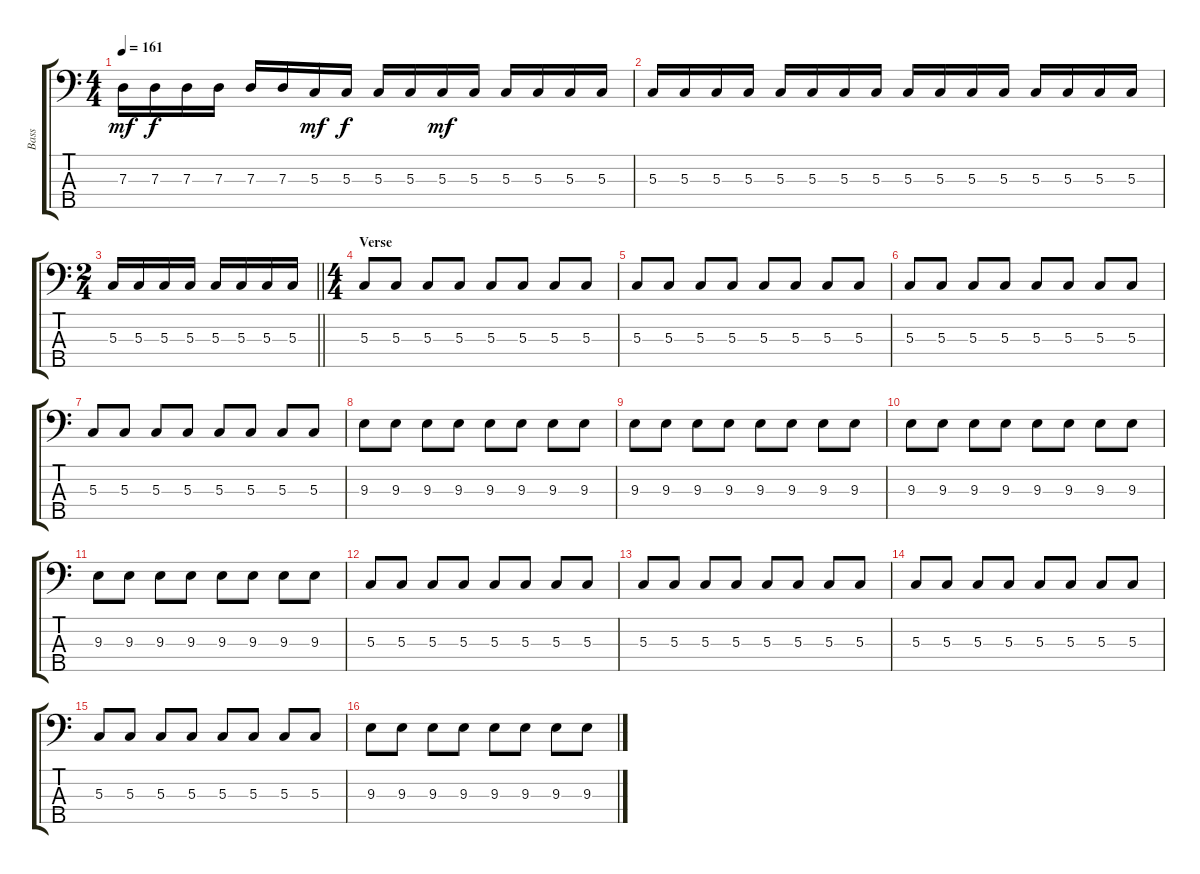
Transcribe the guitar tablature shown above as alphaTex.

\track ("Bass" "Bass") {instrument electricbassfinger}
\staff {score tabs}
\tuning (F2 C2 G1 D1 A0) {hide}
\ts (4 4)
\tempo 161
\clef f4
\ks c
7.3.16{dy mf} 7.3.16{dy f} 7.3.16 7.3.16 7.3.16 7.3.16 5.3.16{dy mf} 5.3.16{dy f} 5.3.16 5.3.16 5.3.16{dy mf} 5.3.16 5.3.16 5.3.16 5.3.16 5.3.16 |
5.3.16 5.3.16 5.3.16 5.3.16 5.3.16 5.3.16 5.3.16 5.3.16 5.3.16 5.3.16 5.3.16 5.3.16 5.3.16 5.3.16 5.3.16 5.3.16 |
\ts (2 4)
\barLineRight lightlight
5.3.16 5.3.16 5.3.16 5.3.16 5.3.16 5.3.16 5.3.16 5.3.16 |
\ts (4 4)
\section ("" "Verse")
5.3.8 5.3.8 5.3.8 5.3.8 5.3.8 5.3.8 5.3.8 5.3.8 |
5.3.8 5.3.8 5.3.8 5.3.8 5.3.8 5.3.8 5.3.8 5.3.8 |
5.3.8 5.3.8 5.3.8 5.3.8 5.3.8 5.3.8 5.3.8 5.3.8 |
5.3.8 5.3.8 5.3.8 5.3.8 5.3.8 5.3.8 5.3.8 5.3.8 |
9.3.8 9.3.8 9.3.8 9.3.8 9.3.8 9.3.8 9.3.8 9.3.8 |
9.3.8 9.3.8 9.3.8 9.3.8 9.3.8 9.3.8 9.3.8 9.3.8 |
9.3.8 9.3.8 9.3.8 9.3.8 9.3.8 9.3.8 9.3.8 9.3.8 |
9.3.8 9.3.8 9.3.8 9.3.8 9.3.8 9.3.8 9.3.8 9.3.8 |
5.3.8 5.3.8 5.3.8 5.3.8 5.3.8 5.3.8 5.3.8 5.3.8 |
5.3.8 5.3.8 5.3.8 5.3.8 5.3.8 5.3.8 5.3.8 5.3.8 |
5.3.8 5.3.8 5.3.8 5.3.8 5.3.8 5.3.8 5.3.8 5.3.8 |
5.3.8 5.3.8 5.3.8 5.3.8 5.3.8 5.3.8 5.3.8 5.3.8 |
9.3.8 9.3.8 9.3.8 9.3.8 9.3.8 9.3.8 9.3.8 9.3.8
